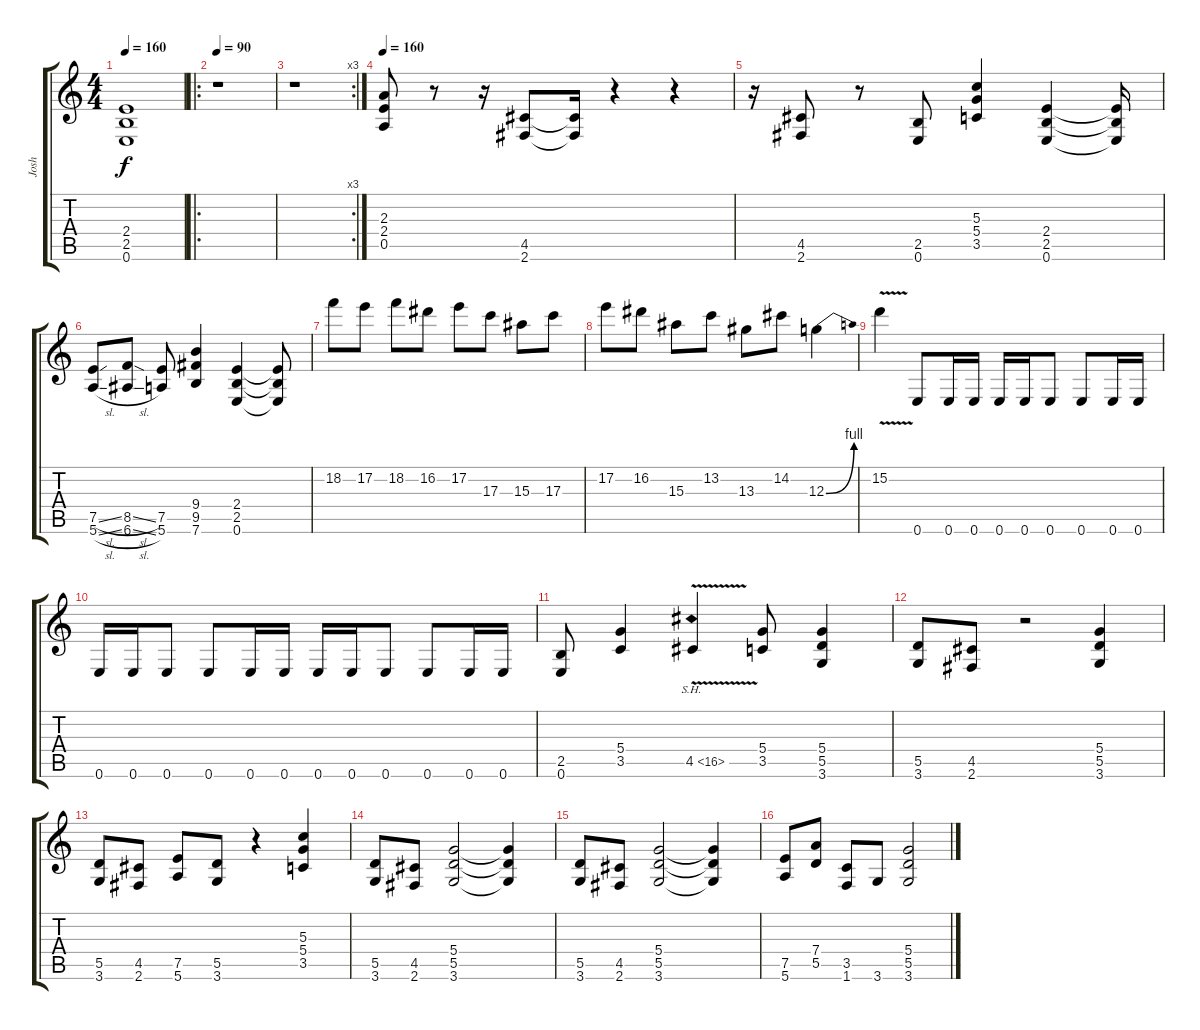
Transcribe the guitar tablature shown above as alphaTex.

\track ("Josh" "Josh") {instrument distortionguitar}
\staff {score tabs}
\tuning (E4 B3 G3 D3 A2 E2) {hide}
\ts (4 4)
\tempo 160
\clef g2
\ks c
(2.4{t} 2.5{t} 0.6{t}).1{dy f} |
\ro
\tempo 90
r.1 |
\rc 3
r.1 |
\tempo 160
(2.3 2.4 0.5).8 r.8 r.16 (4.5 2.6).8 (4.5{t} 2.6{t}).16 r.4 r.4 |
r.16 (4.5 2.6).8 r.8 (2.5 0.6).8 (5.3 5.4 3.5).4 (2.4 2.5 0.6).4 (2.4{t} 2.5{t} 0.6{t}).16 |
(7.5{sl} 5.6{sl}).8 (8.5{sl} 6.6{sl}).8 (7.5 5.6).8 (9.4 9.5 7.6).4 (2.4 2.5 0.6).4 (2.4{t} 2.5{t} 0.6{t}).8 |
18.2.8 17.2.8 18.2.8 16.2.8 17.2.8 17.3.8 15.3.8 17.3.8 |
17.2.8 16.2.8 15.3.8 13.2.8 13.3.8 14.2.8 12.3{be (bend 0 0 60 4)}.4 |
15.2{v}.4 0.6.8 0.6.16 0.6.16 0.6.16 0.6.16 0.6.8 0.6.8 0.6.16 0.6.16 |
0.6.16 0.6.16 0.6.8 0.6.8 0.6.16 0.6.16 0.6.16 0.6.16 0.6.8 0.6.8 0.6.16 0.6.16 |
(2.5 0.6).8 (5.4 3.5).4 4.5{sh 12 v}.4 (5.4 3.5).8 (5.4 5.5 3.6).4 |
(5.5 3.6).8 (4.5 2.6).8 r.2 (5.4 5.5 3.6).4 |
(5.5 3.6).8 (4.5 2.6).8 (7.5 5.6).8 (5.5 3.6).8 r.4 (5.3 5.4 3.5).4 |
(5.5 3.6).8 (4.5 2.6).8 (5.4 5.5 3.6).2 (5.4{t} 5.5{t} 3.6{t}).4 |
(5.5 3.6).8 (4.5 2.6).8 (5.4 5.5 3.6).2 (5.4{t} 5.5{t} 3.6{t}).4 |
(7.5 5.6).8 (7.4 5.5).8 (3.5 1.6).8 3.6.8 (5.4 5.5 3.6).2
